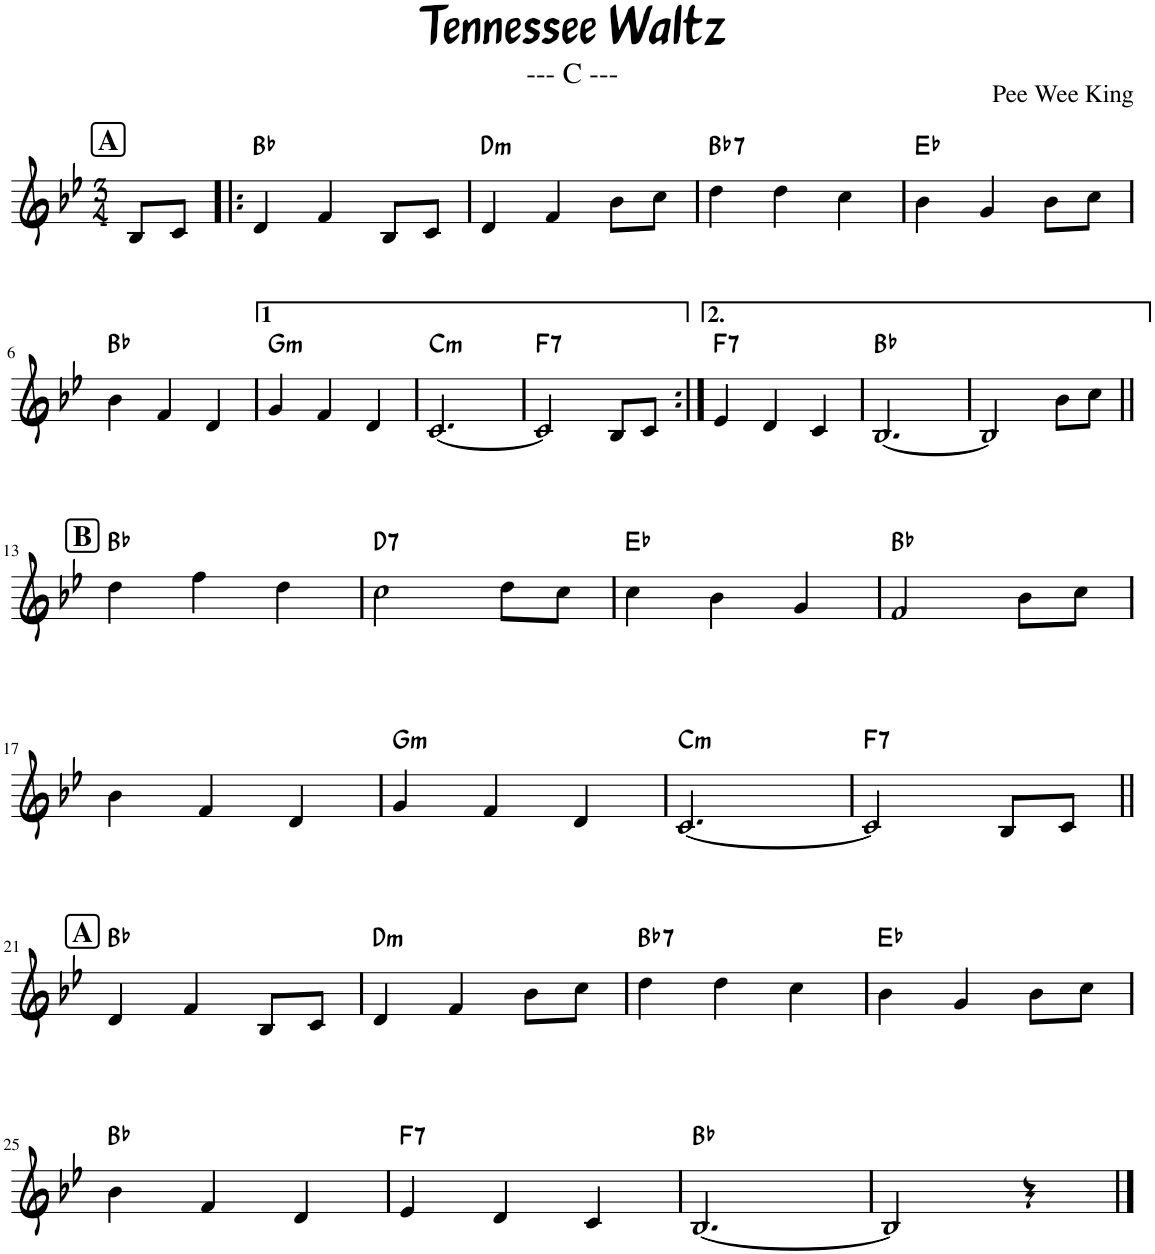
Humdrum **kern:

**kern	**harte
*part1	*part1
*staff1	*
*I"Piano	*
*I'Pno	*
*clefG2	*
*k[b-e-]	*
*M3/4	*
!!LO:REH:place=s1:a:B:cj:fs=14:t=A
=1	=1
8B-/L	.
8c/J	.
=2!|:	=2!|:
4d/	Bb:maj
4f/	.
8B-/L	.
8c/J	.
=3	=3
!	!LO:H:kt=m
4d/	D:min
4f/	.
8b-\L	.
8cc\J	.
=4	=4
!	!LO:H:kt=7
4dd\	Bb:7
4dd\	.
4cc\	.
=5	=5
4b-\	Eb:maj
4g/	.
8b-\L	.
8cc\J	.
!!LO:LB:g=z
=6	=6
4b-\	Bb:maj
4f/	.
4d/	.
=7	=7
!	!LO:H:kt=m
4g/	G:min
4f/	.
4d/	.
=8	=8
!	!LO:H:kt=m
[2.c/	C:min
=9	=9
!	!LO:H:kt=7
2c/]	F:7
8B-/L	.
8c/J	.
=10:|!	=10:|!
!	!LO:H:kt=7
4e-/	F:7
4d/	.
4c/	.
=11	=11
[2.B-/	Bb:maj
=12	=12
2B-/]	.
8b-\L	.
8cc\J	.
!!LO:LB:g=z
!!LO:REH:place=s1:a:B:cj:fs=14:t=B
=13||	=13||
4dd\	Bb:maj
4ff\	.
4dd\	.
=14	=14
!	!LO:H:kt=7
2cc\	D:7
8dd\L	.
8cc\J	.
=15	=15
4cc\	Eb:maj
4b-\	.
4g/	.
=16	=16
2f/	Bb:maj
8b-\L	.
8cc\J	.
!!LO:LB:g=z
=17	=17
4b-\	.
4f/	.
4d/	.
=18	=18
!	!LO:H:kt=m
4g/	G:min
4f/	.
4d/	.
=19	=19
!	!LO:H:kt=m
[2.c/	C:min
=20	=20
!	!LO:H:kt=7
2c/]	F:7
8B-/L	.
8c/J	.
!!LO:LB:g=z
!!LO:REH:place=s1:a:B:cj:fs=14:t=A
=21||	=21||
4d/	Bb:maj
4f/	.
8B-/L	.
8c/J	.
=22	=22
!	!LO:H:kt=m
4d/	D:min
4f/	.
8b-\L	.
8cc\J	.
=23	=23
!	!LO:H:kt=7
4dd\	Bb:7
4dd\	.
4cc\	.
=24	=24
4b-\	Eb:maj
4g/	.
8b-\L	.
8cc\J	.
!!LO:LB:g=z
=25	=25
4b-\	Bb:maj
4f/	.
4d/	.
=26	=26
!	!LO:H:kt=7
4e-/	F:7
4d/	.
4c/	.
=27	=27
[2.B-/	Bb:maj
=28	=28
2B-/]	.
4r	.
==	==
*-	*-
